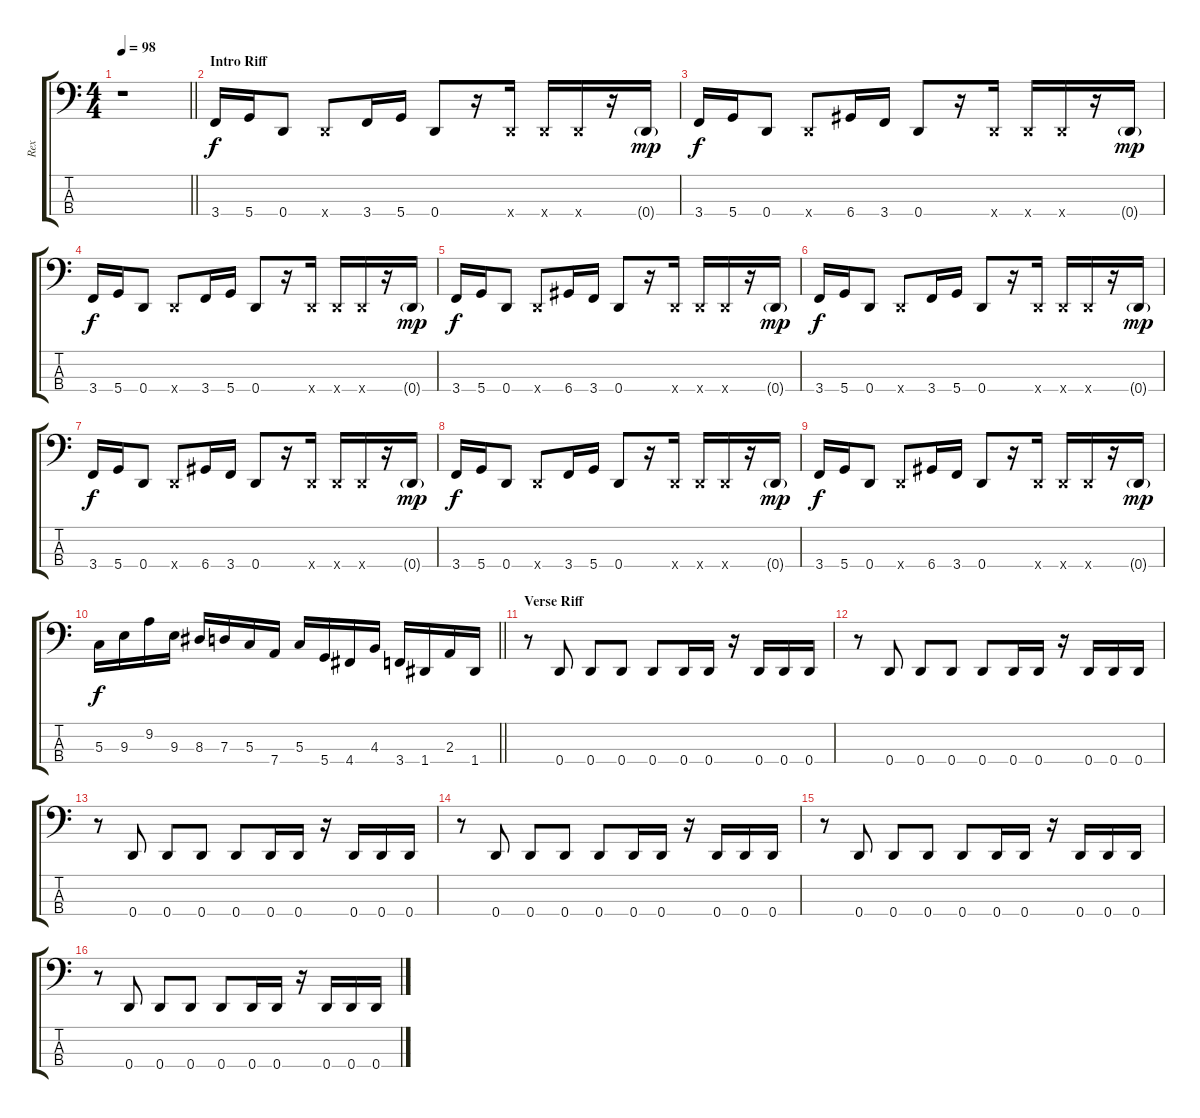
\track ("Rex" "Rex") {instrument electricbasspick}
\staff {score tabs}
\tuning (F2 C2 G1 D1) {hide}
\ts (4 4)
\tempo 98
\clef f4
\barLineRight lightlight
\ks c
r.1{dy f instrument electricbasspick} |
\section ("" "Intro Riff")
3.4.16 5.4.16 0.4.8 0.4{x}.8 3.4.16 5.4.16 0.4.8 r.16 0.4{x}.16 0.4{x}.16 0.4{x}.16 r.16 0.4{g}.16{dy mp} |
3.4.16{dy f} 5.4.16 0.4.8 0.4{x}.8 6.4.16 3.4.16 0.4.8 r.16 0.4{x}.16 0.4{x}.16 0.4{x}.16 r.16 0.4{g}.16{dy mp} |
3.4.16{dy f} 5.4.16 0.4.8 0.4{x}.8 3.4.16 5.4.16 0.4.8 r.16 0.4{x}.16 0.4{x}.16 0.4{x}.16 r.16 0.4{g}.16{dy mp} |
3.4.16{dy f} 5.4.16 0.4.8 0.4{x}.8 6.4.16 3.4.16 0.4.8 r.16 0.4{x}.16 0.4{x}.16 0.4{x}.16 r.16 0.4{g}.16{dy mp} |
3.4.16{dy f} 5.4.16 0.4.8 0.4{x}.8 3.4.16 5.4.16 0.4.8 r.16 0.4{x}.16 0.4{x}.16 0.4{x}.16 r.16 0.4{g}.16{dy mp} |
3.4.16{dy f} 5.4.16 0.4.8 0.4{x}.8 6.4.16 3.4.16 0.4.8 r.16 0.4{x}.16 0.4{x}.16 0.4{x}.16 r.16 0.4{g}.16{dy mp} |
3.4.16{dy f} 5.4.16 0.4.8 0.4{x}.8 3.4.16 5.4.16 0.4.8 r.16 0.4{x}.16 0.4{x}.16 0.4{x}.16 r.16 0.4{g}.16{dy mp} |
3.4.16{dy f} 5.4.16 0.4.8 0.4{x}.8 6.4.16 3.4.16 0.4.8 r.16 0.4{x}.16 0.4{x}.16 0.4{x}.16 r.16 0.4{g}.16{dy mp} |
\barLineRight lightlight
5.3.16{dy f} 9.3.16 9.2.16 9.3.16 8.3.16 7.3.16 5.3.16 7.4.16 5.3.16 5.4.16 4.4.16 4.3.16 3.4.16 1.4.16 2.3.16 1.4.16 |
\section ("" "Verse Riff")
r.8 0.4.8 0.4.8 0.4.8 0.4.8 0.4.16 0.4.16 r.16 0.4.16 0.4.16 0.4.16 |
r.8 0.4.8 0.4.8 0.4.8 0.4.8 0.4.16 0.4.16 r.16 0.4.16 0.4.16 0.4.16 |
r.8 0.4.8 0.4.8 0.4.8 0.4.8 0.4.16 0.4.16 r.16 0.4.16 0.4.16 0.4.16 |
r.8 0.4.8 0.4.8 0.4.8 0.4.8 0.4.16 0.4.16 r.16 0.4.16 0.4.16 0.4.16 |
r.8 0.4.8 0.4.8 0.4.8 0.4.8 0.4.16 0.4.16 r.16 0.4.16 0.4.16 0.4.16 |
r.8 0.4.8 0.4.8 0.4.8 0.4.8 0.4.16 0.4.16 r.16 0.4.16 0.4.16 0.4.16
